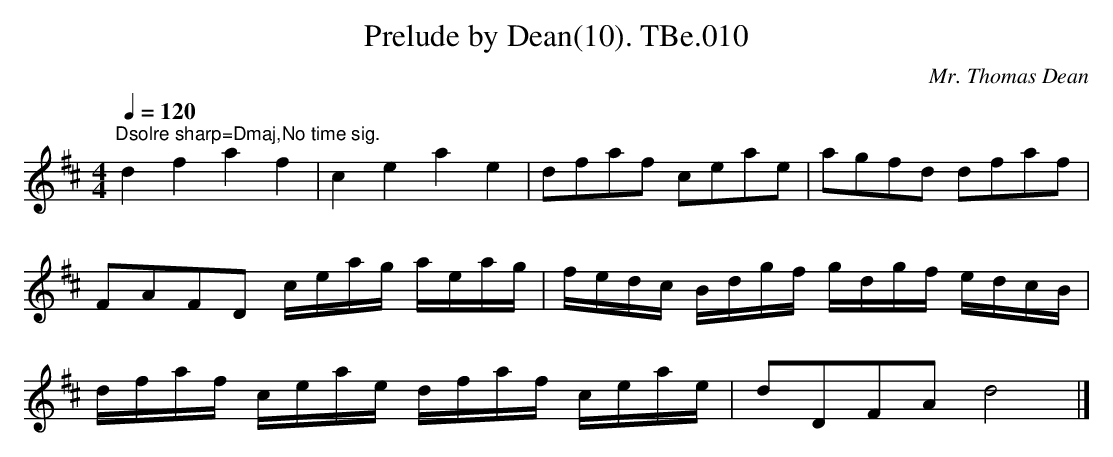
X:1
T:Prelude by Dean(10). TBe.010
M:4/4
L:1/16
Q:1/4=120
C:Mr. Thomas Dean
K:D major
"^Dsolre sharp=Dmaj,No time sig."\
d4f4a4f4 | c4e4a4e4 | d2f2a2f2 c2e2a2e2|\
a2g2f2d2 d2f2a2f2 |
F2A2F2D2 ceag aeag | fedc Bdgf gdgf edcB |
dfaf ceae dfaf ceae | d2D2F2A2 d8 |]
